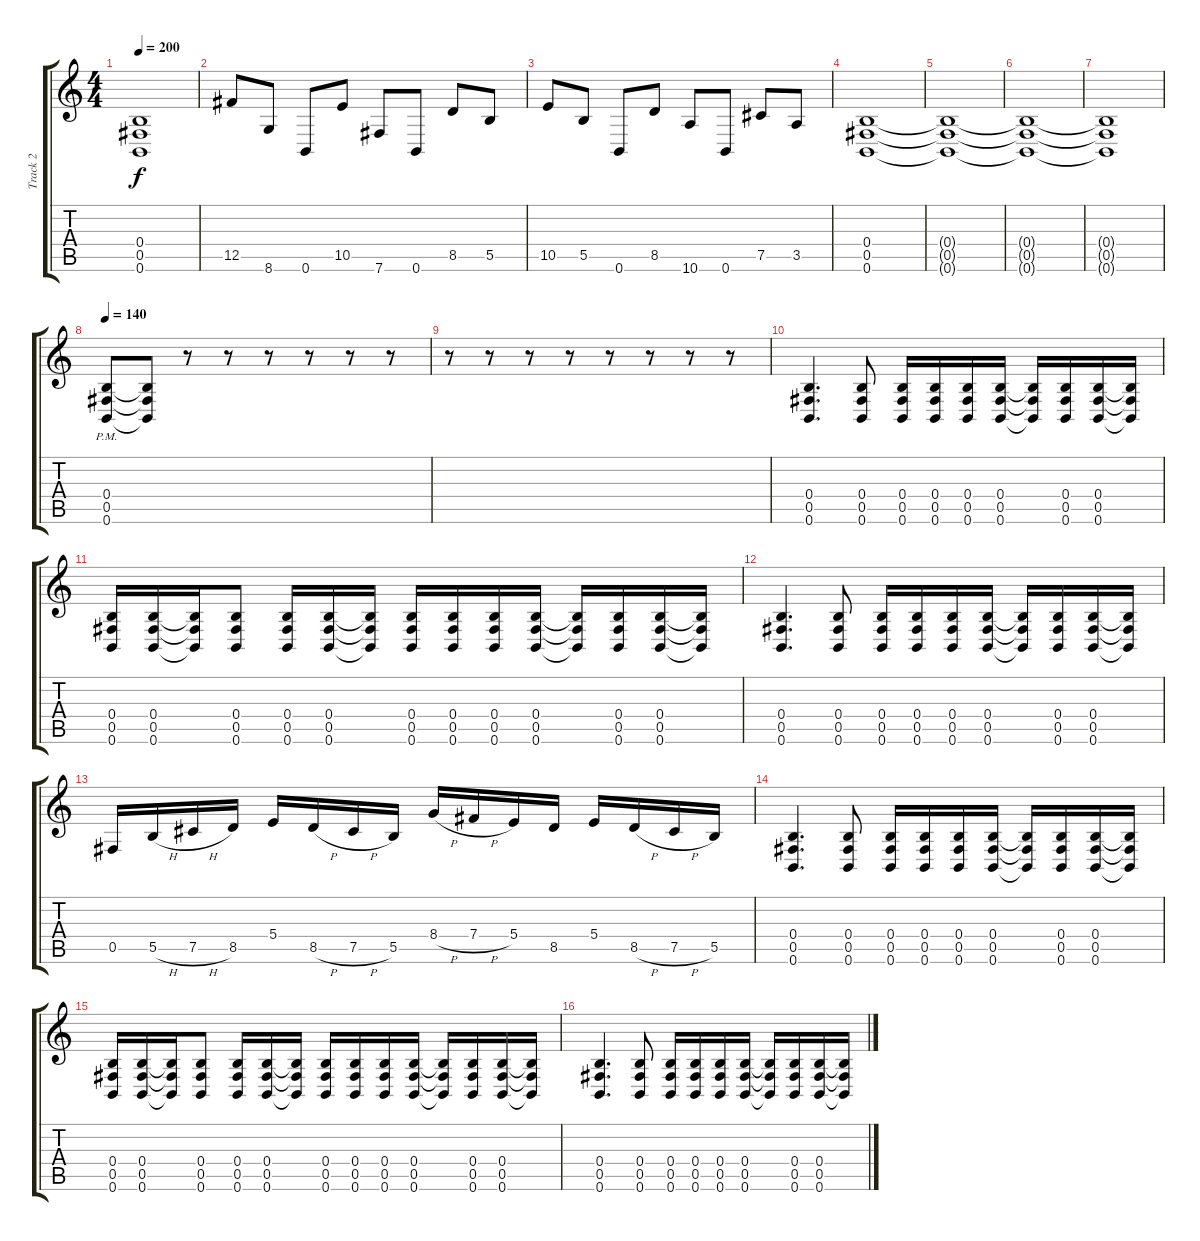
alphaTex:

\track ("Track 2" "Track 2") {instrument distortionguitar}
\staff {score tabs}
\tuning (Db4 Ab3 E3 B2 Gb2 B1) {hide}
\ts (4 4)
\tempo 200
\clef g2
\ks c
(0.4{t} 0.5{t} 0.6{t}).1{dy f} |
12.5.8 8.6.8 0.6.8 10.5.8 7.6.8 0.6.8 8.5.8 5.5.8 |
10.5.8 5.5.8 0.6.8 8.5.8 10.6.8 0.6.8 7.5.8 3.5.8 |
(0.4 0.5 0.6).1 |
(0.4{t} 0.5{t} 0.6{t}).1 |
(0.4{t} 0.5{t} 0.6{t}).1 |
(0.4{t} 0.5{t} 0.6{t}).1 |
\tempo 140
(0.4{pm} 0.5{pm} 0.6{pm}).8 (0.4{t} 0.5{t} 0.6{t}).8 r.8 r.8 r.8 r.8 r.8 r.8 |
r.8 r.8 r.8 r.8 r.8 r.8 r.8 r.8 |
(0.4 0.5 0.6).4{d} (0.4 0.5 0.6).8 (0.4 0.5 0.6).16 (0.4 0.5 0.6).16 (0.4 0.5 0.6).16 (0.4 0.5 0.6).16 (0.4{t} 0.5{t} 0.6{t}).16 (0.4 0.5 0.6).16 (0.4 0.5 0.6).16 (0.4{t} 0.5{t} 0.6{t}).16 |
(0.4 0.5 0.6).16 (0.4 0.5 0.6).16 (0.4{t} 0.5{t} 0.6{t}).16 (0.4 0.5 0.6).8 (0.4 0.5 0.6).16 (0.4 0.5 0.6).16 (0.4{t} 0.5{t} 0.6{t}).16 (0.4 0.5 0.6).16 (0.4 0.5 0.6).16 (0.4 0.5 0.6).16 (0.4 0.5 0.6).16 (0.4{t} 0.5{t} 0.6{t}).16 (0.4 0.5 0.6).16 (0.4 0.5 0.6).16 (0.4{t} 0.5{t} 0.6{t}).16 |
(0.4 0.5 0.6).4{d} (0.4 0.5 0.6).8 (0.4 0.5 0.6).16 (0.4 0.5 0.6).16 (0.4 0.5 0.6).16 (0.4 0.5 0.6).16 (0.4{t} 0.5{t} 0.6{t}).16 (0.4 0.5 0.6).16 (0.4 0.5 0.6).16 (0.4{t} 0.5{t} 0.6{t}).16 |
0.5.16 5.5{h}.16 7.5{h}.16 8.5.16 5.4.16 8.5{h}.16 7.5{h}.16 5.5.16 8.4{h}.16 7.4{h}.16 5.4.16 8.5.16 5.4.16 8.5{h}.16 7.5{h}.16 5.5.16 |
(0.4 0.5 0.6).4{d} (0.4 0.5 0.6).8 (0.4 0.5 0.6).16 (0.4 0.5 0.6).16 (0.4 0.5 0.6).16 (0.4 0.5 0.6).16 (0.4{t} 0.5{t} 0.6{t}).16 (0.4 0.5 0.6).16 (0.4 0.5 0.6).16 (0.4{t} 0.5{t} 0.6{t}).16 |
(0.4 0.5 0.6).16 (0.4 0.5 0.6).16 (0.4{t} 0.5{t} 0.6{t}).16 (0.4 0.5 0.6).8 (0.4 0.5 0.6).16 (0.4 0.5 0.6).16 (0.4{t} 0.5{t} 0.6{t}).16 (0.4 0.5 0.6).16 (0.4 0.5 0.6).16 (0.4 0.5 0.6).16 (0.4 0.5 0.6).16 (0.4{t} 0.5{t} 0.6{t}).16 (0.4 0.5 0.6).16 (0.4 0.5 0.6).16 (0.4{t} 0.5{t} 0.6{t}).16 |
(0.4 0.5 0.6).4{d} (0.4 0.5 0.6).8 (0.4 0.5 0.6).16 (0.4 0.5 0.6).16 (0.4 0.5 0.6).16 (0.4 0.5 0.6).16 (0.4{t} 0.5{t} 0.6{t}).16 (0.4 0.5 0.6).16 (0.4 0.5 0.6).16 (0.4{t} 0.5{t} 0.6{t}).16
